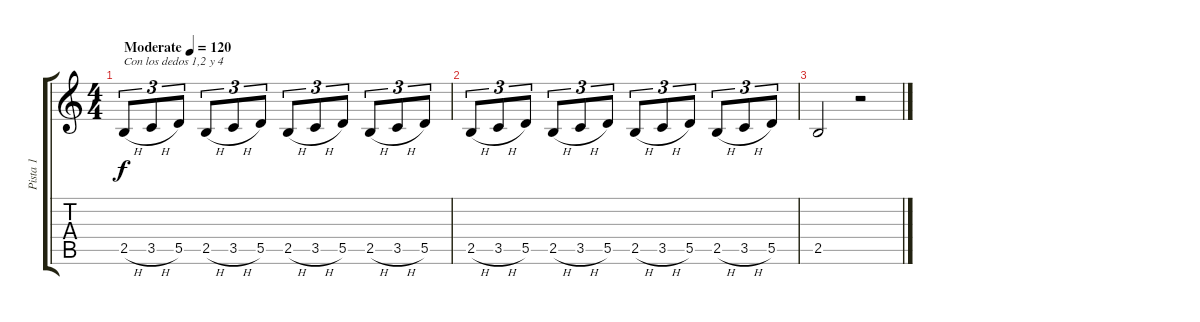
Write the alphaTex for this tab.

\track ("Pista 1" "Pista 1") {instrument distortionguitar}
\staff {score tabs}
\tuning (E4 B3 G3 D3 A2 E2) {hide}
\ts (4 4)
\tempo (120 "Moderate")
\clef g2
\ks c
2.5{h}.8{tu (3 2) txt "Con los dedos 1,2 y 4" dy f instrument distortionguitar} 3.5{h}.8{tu (3 2)} 5.5.8{tu (3 2)} 2.5{h}.8{tu (3 2)} 3.5{h}.8{tu (3 2)} 5.5.8{tu (3 2)} 2.5{h}.8{tu (3 2)} 3.5{h}.8{tu (3 2)} 5.5.8{tu (3 2)} 2.5{h}.8{tu (3 2)} 3.5{h}.8{tu (3 2)} 5.5.8{tu (3 2)} |
2.5{h}.8{tu (3 2)} 3.5{h}.8{tu (3 2)} 5.5.8{tu (3 2)} 2.5{h}.8{tu (3 2)} 3.5{h}.8{tu (3 2)} 5.5.8{tu (3 2)} 2.5{h}.8{tu (3 2)} 3.5{h}.8{tu (3 2)} 5.5.8{tu (3 2)} 2.5{h}.8{tu (3 2)} 3.5{h}.8{tu (3 2)} 5.5.8{tu (3 2)} |
2.5.2 r.2
